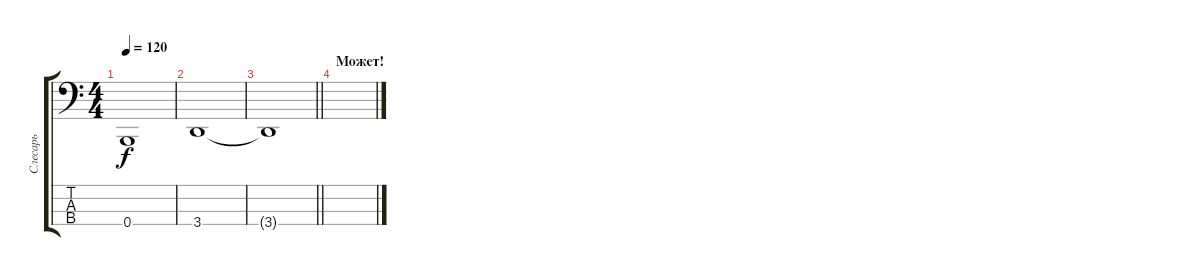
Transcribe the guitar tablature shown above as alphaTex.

\track ("Слесарь" "Слесарь") {instrument electricbassfinger}
\staff {score tabs}
\tuning (E2 B1 Gb1 B0) {hide}
\ts (4 4)
\tempo 120
\clef f4
\ks c
0.4{t}.1{dy f} |
3.4.1 |
\barLineRight lightlight
3.4{t}.1 |
\section ("" "Может!")
